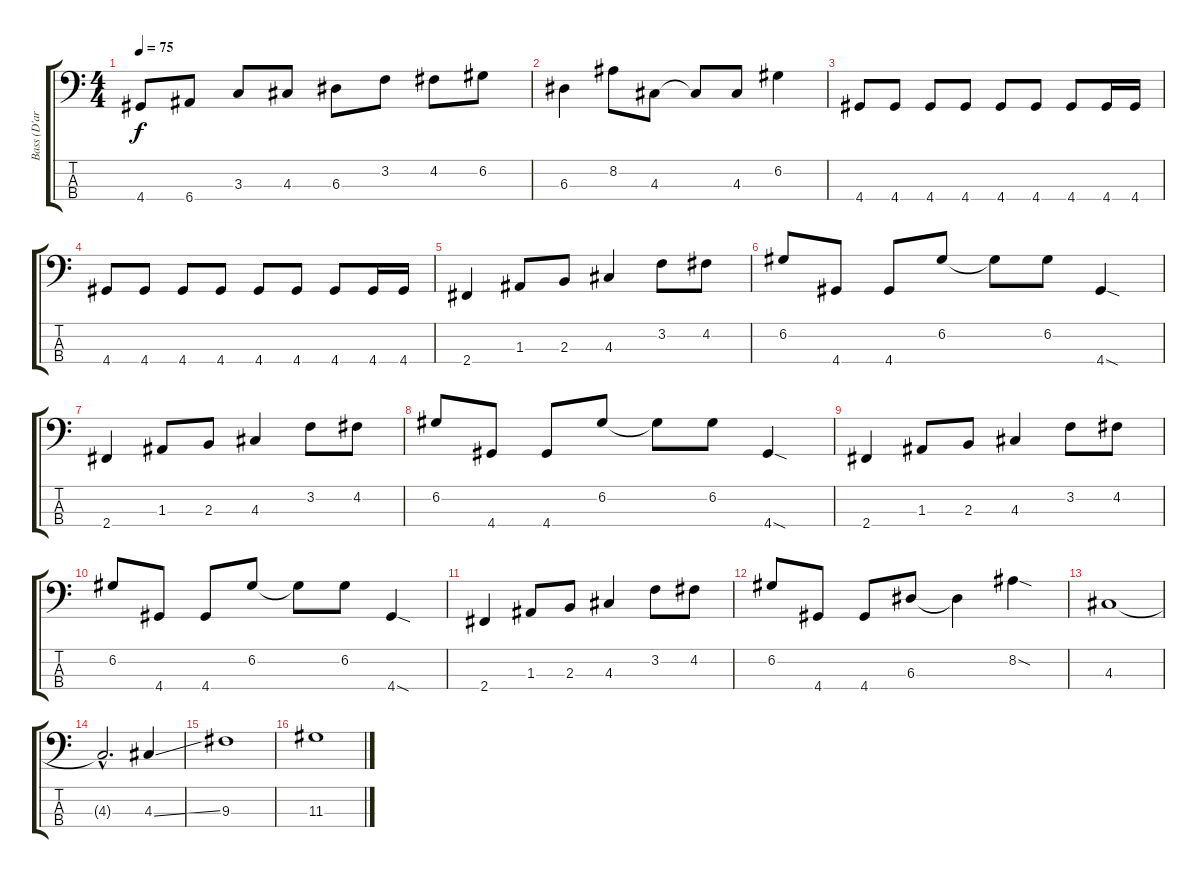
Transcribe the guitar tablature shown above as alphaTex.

\track ("Bass (D'arcy)" "Bass (D'ar") {instrument electricbasspick}
\staff {score tabs}
\tuning (G2 D2 A1 E1) {hide}
\ts (4 4)
\tempo 75
\clef f4
\ks c
4.4.8{dy f} 6.4.8 3.3.8 4.3.8 6.3.8 3.2.8 4.2.8 6.2.8 |
6.3.4 8.2.8 4.3.8 4.3{t}.8 4.3.8 6.2.4 |
4.4.8 4.4.8 4.4.8 4.4.8 4.4.8 4.4.8 4.4.8 4.4.16 4.4.16 |
4.4.8 4.4.8 4.4.8 4.4.8 4.4.8 4.4.8 4.4.8 4.4.16 4.4.16 |
2.4.4 1.3.8 2.3.8 4.3.4 3.2.8 4.2.8 |
6.2.8 4.4.8 4.4.8 6.2.8 6.2{t}.8 6.2.8 4.4{sod}.4 |
2.4.4 1.3.8 2.3.8 4.3.4 3.2.8 4.2.8 |
6.2.8 4.4.8 4.4.8 6.2.8 6.2{t}.8 6.2.8 4.4{sod}.4 |
2.4.4 1.3.8 2.3.8 4.3.4 3.2.8 4.2.8 |
6.2.8 4.4.8 4.4.8 6.2.8 6.2{t}.8 6.2.8 4.4{sod}.4 |
2.4.4 1.3.8 2.3.8 4.3.4 3.2.8 4.2.8 |
6.2.8 4.4.8 4.4.8 6.3.8 6.3{t}.4 8.2{sod}.4 |
4.3.1 |
4.3{hac t}.2{d} 4.3{ss}.4 |
9.3.1 |
11.3.1
